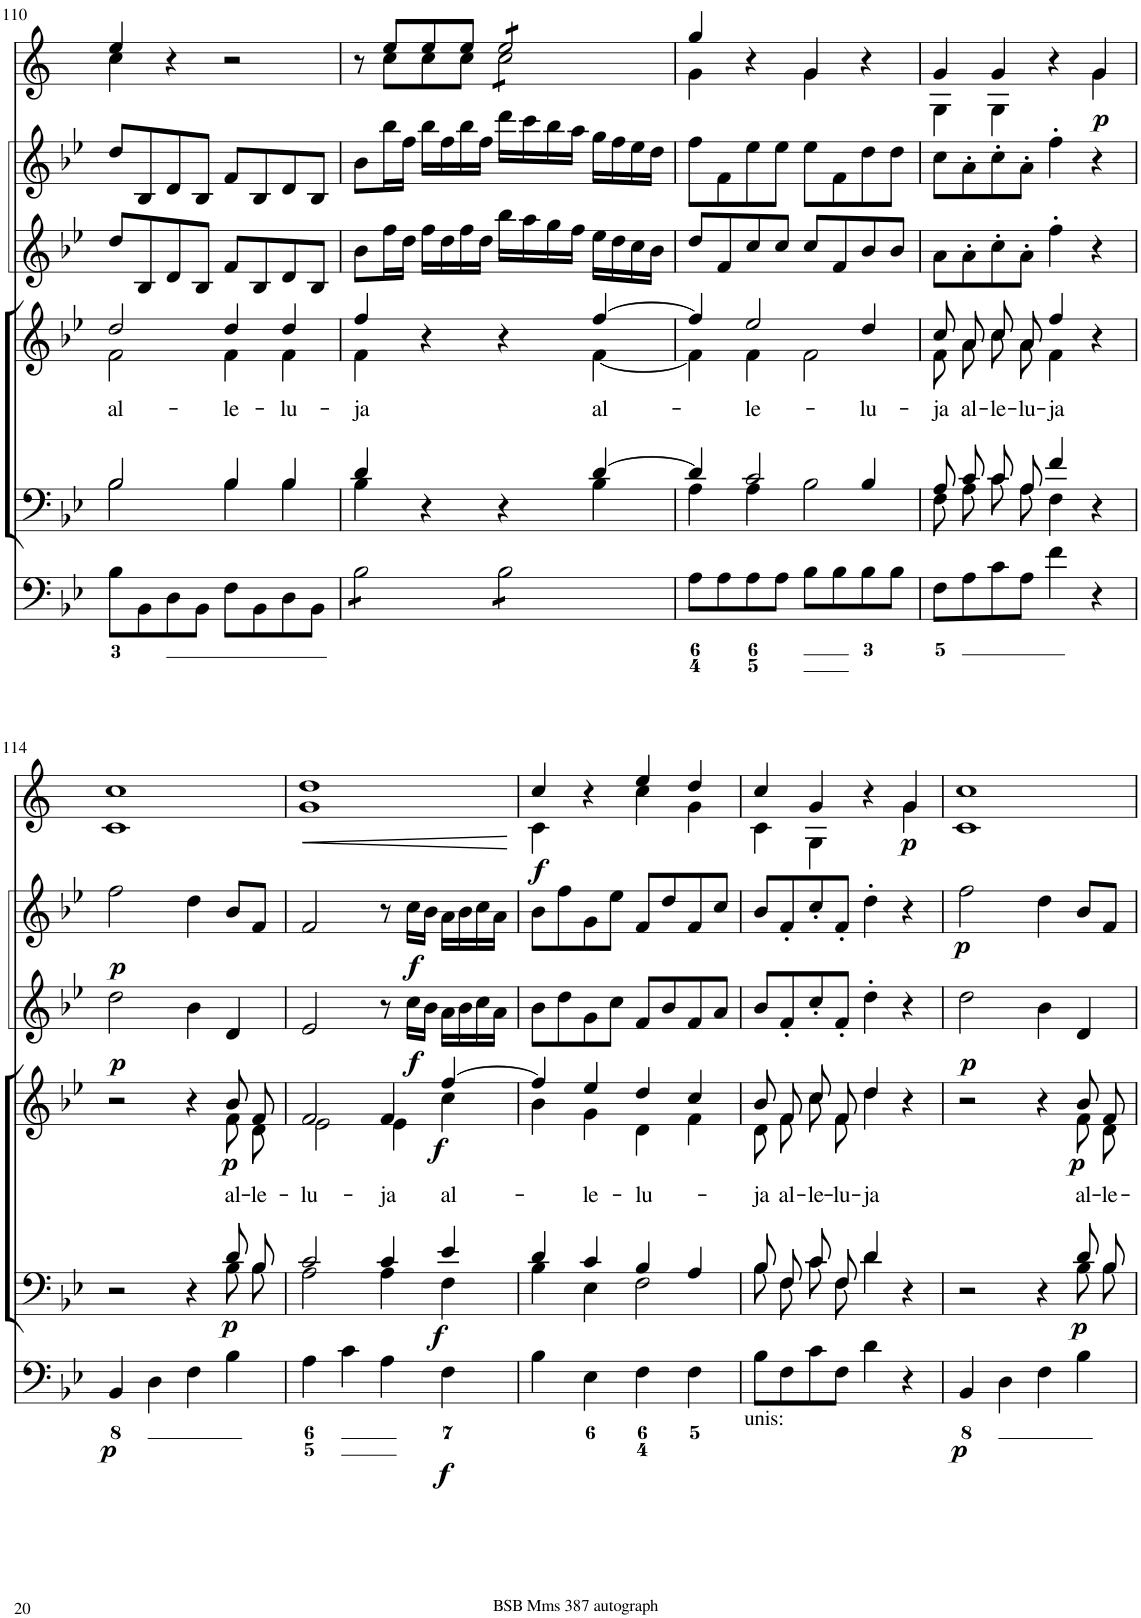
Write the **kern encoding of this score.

**kern	**dynam	**kern	**dynam	**kern	**text	**dynam	**kern	**dynam	**kern	**dynam	**kern	**dynam
*part6	*part6	*part5	*part5	*part4	*part4	*part4	*part3	*part3	*part2	*part2	*part1	*part1
*staff6	*staff6	*staff5	*staff5	*staff4	*staff4	*staff4	*staff3	*staff3	*staff2	*staff2	*staff1	*staff1
*I"Organ	*	*I"Voice	*	*I"Voice	*	*	*I"Violin	*	*I"Violini	*	*I"Clarini in B[b]	*
*	*	*	*	*	*	*	*I'Vln	*	*I'Vln	*	*	*
!!LO:PB:g=z
*clefF4	*	*clefF4	*	*clefG2	*	*	*clefG2	*	*clefG2	*	*clefG2	*
*	*	*	*	*	*	*	*	*	*	*	*Trd1c2	*
*k[b-e-]	*	*k[b-e-]	*	*k[b-e-]	*	*	*k[b-e-]	*	*k[b-e-]	*	*k[]	*
*M4/4	*	*M4/4	*	*M4/4	*	*	*M4/4	*	*M4/4	*	*M4/4	*
*met(c)	*	*met(c)	*	*met(c)	*	*	*met(c)	*	*met(c)	*	*met(c)	*
=110	=110	=110	=110	=110	=110	=110	=110	=110	=110	=110	=110	=110
*	*	*^	*	*	*	*	*	*	*	*	*	*
!	!	!	!	!	!	!LO:LY:b	!	!	!	!	!	!	!
*	*	*	*	*	*^	*	*	*	*	*	*	*^	*
8B-\L	.	2B-/	2B-\	.	2dd/	2f\	al-	.	8dd/L	.	8dd/L	.	4ee/	4cc\	.
8BB-\	.	.	.	.	.	.	.	.	8B-/	.	8B-/	.	.	.	.
8D\	.	.	.	.	.	.	.	.	8d/	.	8d/	.	4r	2.ryy	.
8BB-\J	.	.	.	.	.	.	.	.	8B-/J	.	8B-/J	.	.	.	.
!	!	!	!	!	!	!	!LO:LY:b	!	!	!	!	!	!	!	!
8F\L	.	4B-/	4B-\	.	4dd/	4f\	-le-	.	8f/L	.	8f/L	.	2r	.	.
8BB-\	.	.	.	.	.	.	.	.	8B-/	.	8B-/	.	.	.	.
!	!	!	!	!	!	!	!LO:LY:b	!	!	!	!	!	!	!	!
8D\	.	4B-/	4B-\	.	4dd/	4f\	-lu-	.	8d/	.	8d/	.	.	.	.
8BB-\J	.	.	.	.	.	.	.	.	8B-/J	.	8B-/J	.	.	.	.
=111	=111	=111	=111	=111	=111	=111	=111	=111	=111	=111	=111	=111	=111	=111	=111
!	!	!	!	!	!	!	!LO:LY:b	!	!	!	!	!	!	!	!
*tremolo	*	*	*	*	*	*	*	*	*	*	*	*	*	*	*
8B-\L	.	4d/	4B-\	.	4ff/	4f\	-ja	.	8b-\L	.	8b-\L	.	8r	8ryy	.
8B-\	.	.	.	.	.	.	.	.	16ff\L	.	16bb-\L	.	8ee/L	8cc\L	.
.	.	.	.	.	.	.	.	.	16dd\JJ	.	16ff\JJ	.	.	.	.
8B-\	.	4r	2ryy	.	4r	2ryy	.	.	16ff\LL	.	16bb-\LL	.	8ee/	8cc\	.
.	.	.	.	.	.	.	.	.	16dd\	.	16ff\	.	.	.	.
8B-\J	.	.	.	.	.	.	.	.	16ff\	.	16bb-\	.	8ee/J	8cc\J	.
.	.	.	.	.	.	.	.	.	16dd\JJ	.	16ff\JJ	.	.	.	.
*	*	*	*	*	*	*	*	*	*	*	*	*	*tremolo	*	*
8B-\L	.	4r	.	.	4r	.	.	.	16bb-\LL	.	16ddd\LL	.	8ee/L	8cc\L	.
.	.	.	.	.	.	.	.	.	16aa\	.	16ccc\	.	.	.	.
8B-\	.	.	.	.	.	.	.	.	16gg\	.	16bb-\	.	8ee/	8cc\	.
.	.	.	.	.	.	.	.	.	16ff\JJ	.	16aa\JJ	.	.	.	.
!	!	!	!	!	!	!	!LO:LY:b	!	!	!	!	!	!	!	!
8B-\	.	[4d/	4B-\	.	[4ff/	[4f\	al-	.	16ee-\LL	.	16gg\LL	.	8ee/	8cc\	.
.	.	.	.	.	.	.	.	.	16dd\	.	16ff\	.	.	.	.
8B-\J	.	.	.	.	.	.	.	.	16cc\	.	16ee-\	.	8ee/J	8cc\J	.
*	*	*	*	*	*	*	*	*	*	*	*	*	*Xtremolo	*	*
*Xtremolo	*	*	*	*	*	*	*	*	*	*	*	*	*	*	*
.	.	.	.	.	.	.	.	.	16b-\JJ	.	16dd\JJ	.	.	.	.
=112	=112	=112	=112	=112	=112	=112	=112	=112	=112	=112	=112	=112	=112	=112	=112
8A\L	.	4d/]	4A\	.	4ff/]	4f\]	.	.	8dd/L	.	8ff\L	.	4gg/	4g\	.
8A\	.	.	.	.	.	.	.	.	8f/	.	8f\	.	.	.	.
!	!	!	!	!	!	!	!LO:LY:b	!	!	!	!	!	!	!	!
8A\	.	2c/	4A\	.	2ee-/	4f\	-le-	.	8cc/	.	8ee-\	.	4r	4ryy	.
8A\J	.	.	.	.	.	.	.	.	8cc/J	.	8ee-\J	.	.	.	.
8B-\L	.	.	2B-\	.	.	2f\	.	.	8cc/L	.	8ee-\L	.	4g/	4g\	.
8B-\	.	.	.	.	.	.	.	.	8f/	.	8f\	.	.	.	.
!	!	!	!	!	!	!	!LO:LY:b	!	!	!	!	!	!	!	!
8B-\	.	4B-/	.	.	4dd/	.	-lu-	.	8b-/	.	8dd\	.	4r	4ryy	.
8B-\J	.	.	.	.	.	.	.	.	8b-/J	.	8dd\J	.	.	.	.
=113	=113	=113	=113	=113	=113	=113	=113	=113	=113	=113	=113	=113	=113	=113	=113
!	!	!	!	!	!	!	!LO:LY:b	!	!	!	!	!	!	!	!
8F\L	.	8A/L	8F\L	.	8cc/L	8f\L	-ja	.	8a\L	.	8cc\L	.	4g/	4G\	.
!	!	!	!	!	!	!	!LO:LY:b	!	!	!	!	!	!	!	!
8A\	.	8c/J	8A\J	.	8a/J	8a\J	al-	.	8a'\	.	8a'\	.	.	.	.
!	!	!	!	!	!	!	!LO:LY:b	!	!	!	!	!	!	!	!
8c\	.	8c/L	8c\L	.	8cc/L	8cc\L	-le-	.	8cc'\	.	8cc'\	.	4g/	4G\	.
!	!	!	!	!	!	!	!LO:LY:b	!	!	!	!	!	!	!	!
8A\J	.	8A/J	8A\J	.	8a/J	8a\J	-lu-	.	8a'\J	.	8a'\J	.	.	.	.
!	!	!	!	!	!	!	!LO:LY:b	!	!	!	!	!	!	!	!
4f\	.	4f/	4F\	.	4ff/	4f\	-ja	.	4ff'\	.	4ff'\	.	4r	4ryy	.
!	!	!	!	!	!	!	!	!	!	!	!	!	!	!	!LO:DY:b
4r	.	4r	4ryy	.	4r	4ryy	.	.	4r	.	4r	.	4g/	4g\	p
!!LO:LB:g=z	!!
=114	=114	=114	=114	=114	=114	=114	=114	=114	=114	=114	=114	=114	=114	=114	=114
!	!LO:DY:b	!	!	!	!	!	!	!	!	!LO:DY:b	!	!LO:DY:b	!	!	!
4BB-/	p	2r	2.ryy	.	2r	2.ryy	.	.	2dd\	p	2ff\	p	1cc	1c	.
4D\	.	.	.	.	.	.	.	.	.	.	.	.	.	.	.
4F\	.	4r	.	.	4r	.	.	.	4b-\	.	4dd\	.	.	.	.
!	!	!	!	!LO:DY:b	!	!	!LO:LY:b	!LO:DY:b	!	!	!	!	!	!	!
4B-\	.	8d/L	8B-\L	p	8b-/L	8f\L	al-	p	4d/	.	8b-/L	.	.	.	.
!	!	!	!	!	!	!	!LO:LY:b	!	!	!	!	!	!	!	!
.	.	8B-/J	8B-\J	.	8f/J	8d\J	-le-	.	.	.	8f/J	.	.	.	.
=115	=115	=115	=115	=115	=115	=115	=115	=115	=115	=115	=115	=115	=115	=115	=115
!	!	!	!	!	!	!	!LO:LY:b	!	!	!	!	!	!	!	!LO:HP:b
4A\	.	2c/	2A\	.	2f/	2e-\	-lu-	.	2e-/	.	2f/	.	1dd	1g	<
4c\	.	.	.	.	.	.	.	.	.	.	.	.	.	.	.
!	!	!	!	!	!	!	!LO:LY:b	!	!	!	!	!	!	!	!
4A\	.	4c/	4A\	.	4f/	4e-\	-ja	.	8r	.	8r	.	.	.	.
!	!	!	!	!	!	!	!	!	!	!LO:DY:b	!	!LO:DY:b	!	!	!
.	.	.	.	.	.	.	.	.	16cc\LL	f	16cc\LL	f	.	.	.
.	.	.	.	.	.	.	.	.	16b-\JJ	.	16b-\JJ	.	.	.	.
!	!LO:DY:b	!	!	!LO:DY:b	!	!	!LO:LY:b	!LO:DY:b	!	!	!	!	!	!	!
4F\	f	4e-/	4F\	f	[4ff/	4cc\	al-	f	16a\LL	.	16a\LL	.	.	.	.
.	.	.	.	.	.	.	.	.	16b-\	.	16b-\	.	.	.	.
.	.	.	.	.	.	.	.	.	16cc\	.	16cc\	.	.	.	.
.	.	.	.	.	.	.	.	.	16a\JJ	.	16a\JJ	.	.	.	.
*	*	*v	*v	*	*	*	*	*	*	*	*	*	*v	*v	*
*	*	*	*	*v	*v	*	*	*	*	*	*	*	*
.	.	.	.	.	.	.	.	.	.	.	.	[
=116	=116	=116	=116	=116	=116	=116	=116	=116	=116	=116	=116	=116
*	*	*^	*	*^	*	*	*	*	*	*	*^	*
!	!	!	!	!	!	!	!	!	!	!	!	!	!	!	!LO:DY:b
4B-\	.	4d/	4B-\	.	4ff/]	4b-\	.	.	8b-\L	.	8b-\L	.	4cc/	4c\	f
.	.	.	.	.	.	.	.	.	8dd\	.	8ff\	.	.	.	.
!	!	!	!	!	!	!	!LO:LY:b	!	!	!	!	!	!	!	!
4E-\	.	4c/	4E-\	.	4ee-/	4g\	-le-	.	8g\	.	8g\	.	4r	4ryy	.
.	.	.	.	.	.	.	.	.	8cc\J	.	8ee-\J	.	.	.	.
!	!	!	!	!	!	!	!LO:LY:b	!	!	!	!	!	!	!	!
4F\	.	4B-/	2F\	.	4dd/	4d\	-lu-	.	8f/L	.	8f/L	.	4ee/	4cc\	.
.	.	.	.	.	.	.	.	.	8b-/	.	8dd/	.	.	.	.
4F\	.	4A/	.	.	4cc/	4f\	.	.	8f/	.	8f/	.	4dd/	4g\	.
.	.	.	.	.	.	.	.	.	8a/J	.	8cc/J	.	.	.	.
=117	=117	=117	=117	=117	=117	=117	=117	=117	=117	=117	=117	=117	=117	=117	=117
!LO:TX:b:t=unis&colon;	!	!	!	!	!	!	!	!	!	!	!	!	!	!	!
!	!	!	!	!	!	!	!LO:LY:b	!	!	!	!	!	!	!	!
8B-\L	.	8B-/L	8B-\L	.	8b-/L	8d\L	-ja	.	8b-/L	.	8b-/L	.	4cc/	4c\	.
!	!	!	!	!	!	!	!LO:LY:b	!	!	!	!	!	!	!	!
8F\	.	8F/J	8F\J	.	8f/J	8f\J	al-	.	8f'/	.	8f'/	.	.	.	.
!	!	!	!	!	!	!	!LO:LY:b	!	!	!	!	!	!	!	!
8c\	.	8c/L	8c\L	.	8cc/L	8cc\L	-le-	.	8cc'/	.	8cc'/	.	4g/	4G\	.
!	!	!	!	!	!	!	!LO:LY:b	!	!	!	!	!	!	!	!
8F\J	.	8F/J	8F\J	.	8f/J	8f\J	-lu-	.	8f'/J	.	8f'/J	.	.	.	.
!	!	!	!	!	!	!	!LO:LY:b	!	!	!	!	!	!	!	!
4d\	.	4d/	4d\	.	4dd/	4dd\	-ja	.	4dd'\	.	4dd'\	.	4r	4ryy	.
!	!	!	!	!	!	!	!	!	!	!	!	!	!	!	!LO:DY:b
4r	.	4r	4ryy	.	4r	4ryy	.	.	4r	.	4r	.	4g/	4g\	p
=118	=118	=118	=118	=118	=118	=118	=118	=118	=118	=118	=118	=118	=118	=118	=118
!	!LO:DY:b	!	!	!	!	!	!	!	!	!LO:DY:b	!	!LO:DY:b	!	!	!
4BB-/	p	2r	2.ryy	.	2r	2.ryy	.	.	2dd\	p	2ff\	p	1cc	1c	.
4D\	.	.	.	.	.	.	.	.	.	.	.	.	.	.	.
4F\	.	4r	.	.	4r	.	.	.	4b-\	.	4dd\	.	.	.	.
!	!	!	!	!LO:DY:b	!	!	!LO:LY:b	!LO:DY:b	!	!	!	!	!	!	!
4B-\	.	8d/L	8B-\L	p	8b-/L	8f\L	al-	p	4d/	.	8b-/L	.	.	.	.
!	!	!	!	!	!	!	!LO:LY:b	!	!	!	!	!	!	!	!
.	.	8B-/J	8B-\J	.	8f/J	8d\J	-le-	.	.	.	8f/J	.	.	.	.
*	*	*v	*v	*	*	*	*	*	*	*	*	*	*v	*v	*
*	*	*	*	*v	*v	*	*	*	*	*	*	*	*
=	=	=	=	=	=	=	=	=	=	=	=	=
*-	*-	*-	*-	*-	*-	*-	*-	*-	*-	*-	*-	*-
